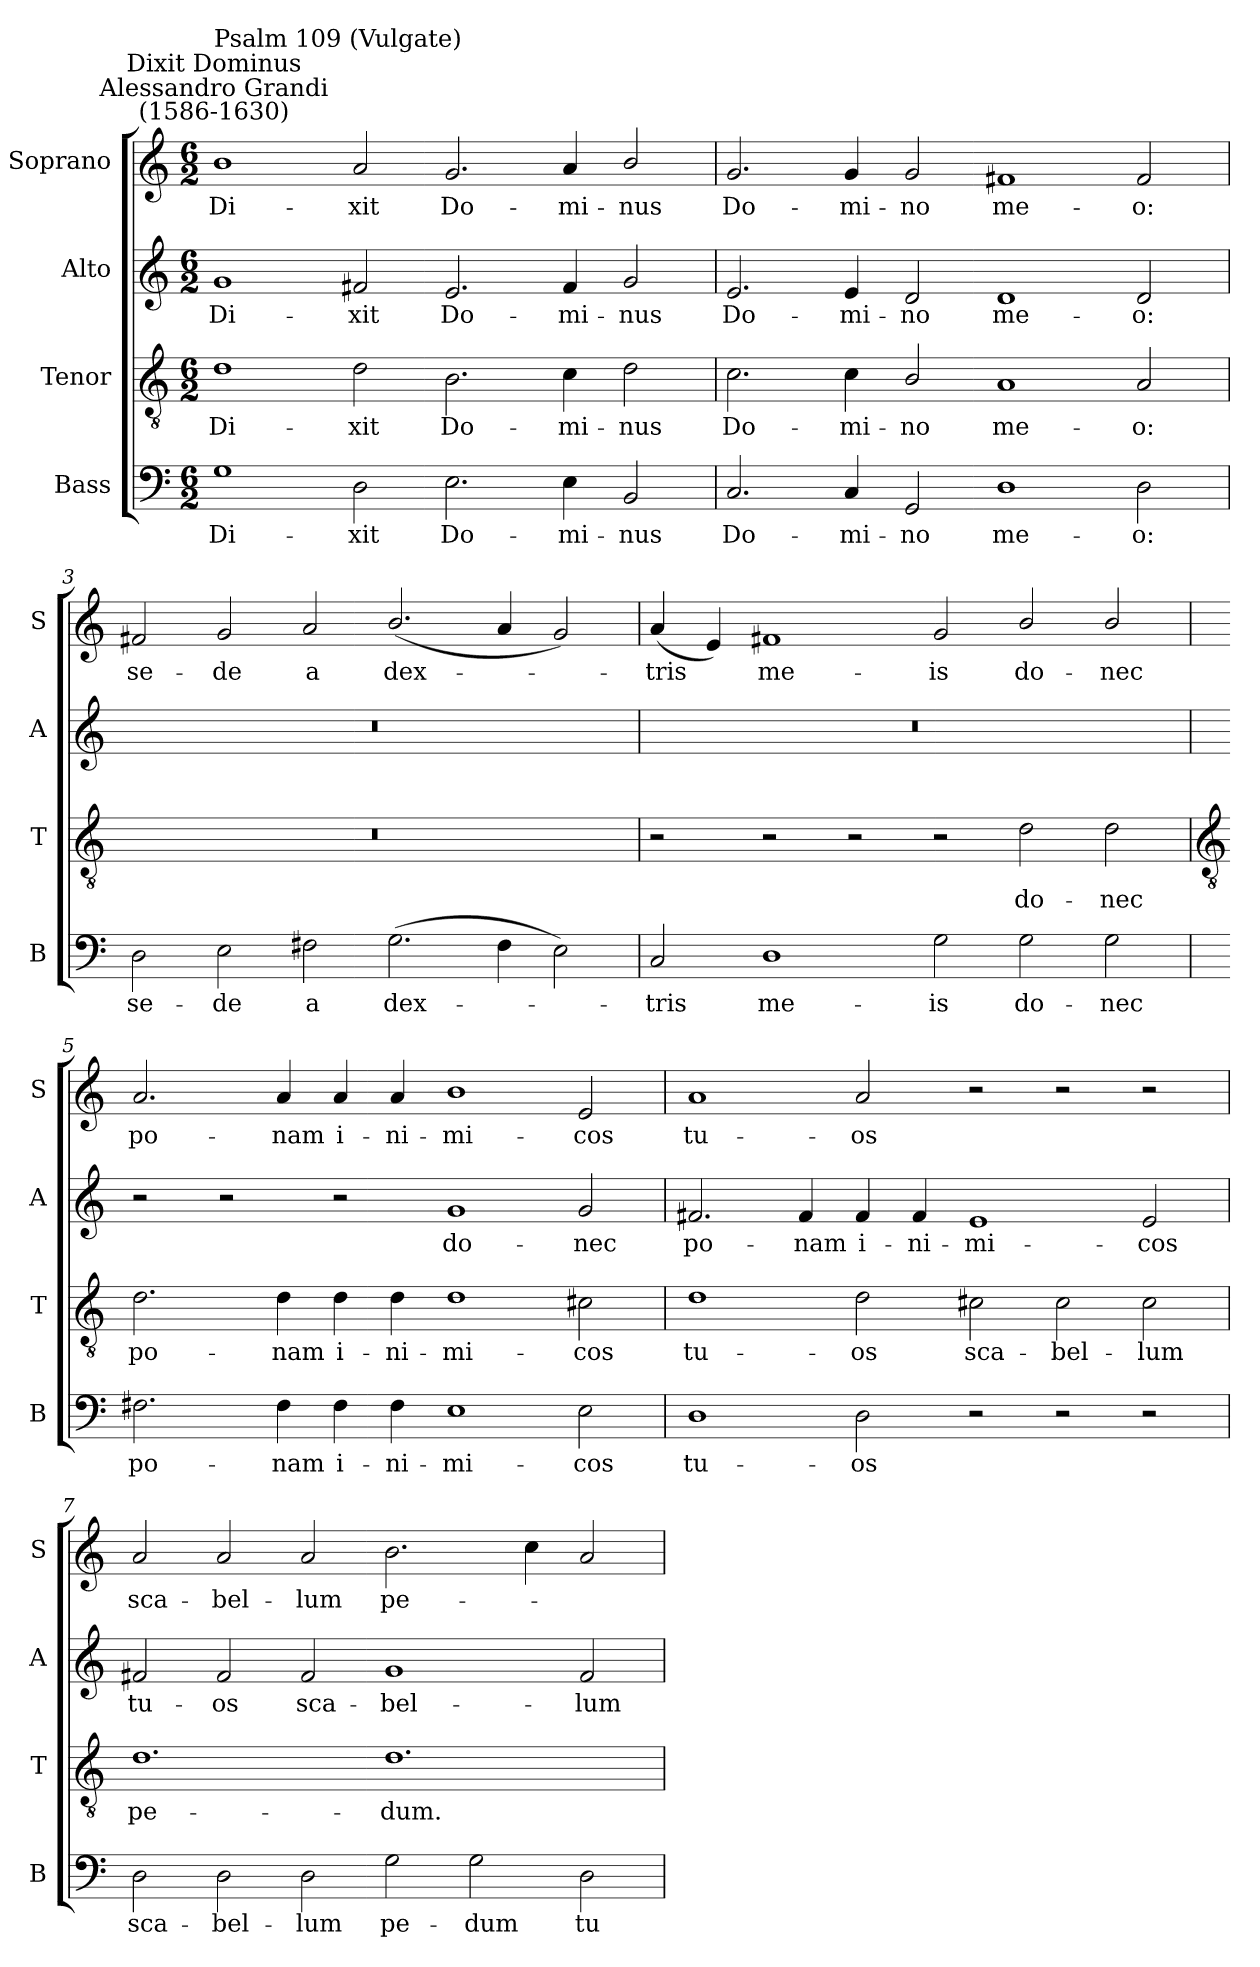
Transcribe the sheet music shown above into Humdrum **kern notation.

**kern	**text	**kern	**text	**kern	**text	**kern	**text
*part4	*part4	*part3	*part3	*part2	*part2	*part1	*part1
*staff4	*staff4	*staff3	*staff3	*staff2	*staff2	*staff1	*staff1
*I"Bass	*	*I"Tenor	*	*I"Alto	*	*I"Soprano	*
*I'B	*	*I'T	*	*I'A	*	*I'S	*
*clefF4	*	*clefGv2	*	*clefG2	*	*clefG2	*
*k[]	*	*k[]	*	*k[]	*	*k[]	*
*C:	*	*C:	*	*C:	*	*C:	*
*M6/2	*	*M6/2	*	*M6/2	*	*M6/2	*
=1	=1	=1	=1	=1	=1	=1	=1
!	!	!	!	!	!	!LO:TX:a:cj:t=Alessandro Grandi\n(1586-1630)	!
!	!	!	!	!	!	!LO:TX:a:cj:t=Dixit Dominus	!
!	!	!	!	!	!	!LO:TX:a:t=Psalm 109 (Vulgate)	!
!	!LO:LY:b	!	!LO:LY:b	!	!LO:LY:b	!	!LO:LY:b
1G	Di-	1d	Di-	1g	Di-	1b	Di-
!	!LO:LY:b	!	!LO:LY:b	!	!LO:LY:b	!	!LO:LY:b
2D	-xit	2d	-xit	2f#X	-xit	2a	-xit
!	!LO:LY:b	!	!LO:LY:b	!	!LO:LY:b	!	!LO:LY:b
2.E	Do-	2.B	Do-	2.e	Do-	2.g	Do-
!	!LO:LY:b	!	!LO:LY:b	!	!LO:LY:b	!	!LO:LY:b
4E	-mi-	4c	-mi-	4f#	-mi-	4a	-mi-
!	!LO:LY:b	!	!LO:LY:b	!	!LO:LY:b	!	!LO:LY:b
2BB	-nus	2d	-nus	2g	-nus	2b/	-nus
=2	=2	=2	=2	=2	=2	=2	=2
!	!LO:LY:b	!	!LO:LY:b	!	!LO:LY:b	!	!LO:LY:b
2.C	Do-	2.c	Do-	2.e	Do-	2.g	Do-
!	!LO:LY:b	!	!LO:LY:b	!	!LO:LY:b	!	!LO:LY:b
4C	-mi-	4c	-mi-	4e	-mi-	4g	-mi-
!	!LO:LY:b	!	!LO:LY:b	!	!LO:LY:b	!	!LO:LY:b
2GG	-no	2B/	-no	2d	-no	2g	-no
!	!LO:LY:b	!	!LO:LY:b	!	!LO:LY:b	!	!LO:LY:b
1D	me-	1A	me-	1d	me-	1f#X	me-
!	!LO:LY:b	!	!LO:LY:b	!	!LO:LY:b	!	!LO:LY:b
2D	-o:	2A	-o:	2d	-o:	2f#	-o:
=3	=3	=3	=3	=3	=3	=3	=3
!	!LO:LY:b	!LO:N:vis=0	!	!LO:N:vis=0	!	!	!LO:LY:b
2D	se-	0.r	.	0.r	.	2f#X	se-
!	!LO:LY:b	!	!	!	!	!	!LO:LY:b
2E	-de	.	.	.	.	2g	-de
!	!LO:LY:b	!	!	!	!	!	!LO:LY:b
2F#X	a	.	.	.	.	2a	a
!	!LO:LY:b	!	!	!	!	!	!LO:LY:b
(>2.G	dex-	.	.	.	.	(<2.b/	dex-
4F#	.	.	.	.	.	4a	.
2E)	.	.	.	.	.	2g)	.
=4	=4	=4	=4	=4	=4	=4	=4
!	!LO:LY:b	!	!	!LO:N:vis=0	!	!	!LO:LY:b
2C	tris	2r	.	0.r	.	(<4a	tris
.	.	.	.	.	.	4e)	.
!	!LO:LY:b	!	!	!	!	!	!LO:LY:b
1D	me-	2r	.	.	.	1f#X	me-
.	.	2r	.	.	.	.	.
!	!LO:LY:b	!	!	!	!	!	!LO:LY:b
2G	-is	2r	.	.	.	2g	-is
!	!LO:LY:b	!	!LO:LY:b	!	!	!	!LO:LY:b
2G	do-	2d	do-	.	.	2b/	do-
!	!LO:LY:b	!	!LO:LY:b	!	!	!	!LO:LY:b
2G	-nec	2d	-nec	.	.	2b/	-nec
!!LO:LB:g=z
=5	=5	=5	=5	=5	=5	=5	=5
*	*	*clefGv2	*	*	*	*	*
!	!LO:LY:b	!	!LO:LY:b	!	!	!	!LO:LY:b
2.F#X	po-	2.d	po-	2r	.	2.a	po-
.	.	.	.	2r	.	.	.
!	!LO:LY:b	!	!LO:LY:b	!	!	!	!LO:LY:b
4F#	-nam	4d	-nam	.	.	4a	-nam
!	!LO:LY:b	!	!LO:LY:b	!	!	!	!LO:LY:b
4F#	i-	4d	i-	2r	.	4a	i-
!	!LO:LY:b	!	!LO:LY:b	!	!	!	!LO:LY:b
4F#	-ni-	4d	-ni-	.	.	4a	-ni-
!	!LO:LY:b	!	!LO:LY:b	!	!LO:LY:b	!	!LO:LY:b
1E	-mi-	1d	-mi-	1g	do-	1b	-mi-
!	!LO:LY:b	!	!LO:LY:b	!	!LO:LY:b	!	!LO:LY:b
2E	-cos	2c#X	-cos	2g	-nec	2e	-cos
=6	=6	=6	=6	=6	=6	=6	=6
!	!LO:LY:b	!	!LO:LY:b	!	!LO:LY:b	!	!LO:LY:b
1D	tu-	1d	tu-	2.f#X	po-	1a	tu-
!	!	!	!	!	!LO:LY:b	!	!
.	.	.	.	4f#	-nam	.	.
!	!LO:LY:b	!	!LO:LY:b	!	!LO:LY:b	!	!LO:LY:b
2D	-os	2d	-os	4f#	i-	2a	-os
!	!	!	!	!	!LO:LY:b	!	!
.	.	.	.	4f#	-ni-	.	.
!	!	!	!LO:LY:b	!	!LO:LY:b	!	!
2r	.	2c#X	sca-	1e	-mi-	2r	.
!	!	!	!LO:LY:b	!	!	!	!
2r	.	2c#	-bel-	.	.	2r	.
!	!	!	!LO:LY:b	!	!LO:LY:b	!	!
2r	.	2c#	-lum	2e	-cos	2r	.
=7	=7	=7	=7	=7	=7	=7	=7
!	!LO:LY:b	!	!LO:LY:b	!	!LO:LY:b	!	!LO:LY:b
2D	sca-	1.d	pe-	2f#X	tu-	2a	sca-
!	!LO:LY:b	!	!	!	!LO:LY:b	!	!LO:LY:b
2D	-bel-	.	.	2f#	-os	2a	-bel-
!	!LO:LY:b	!	!	!	!LO:LY:b	!	!LO:LY:b
2D	-lum	.	.	2f#	sca-	2a	-lum
!	!LO:LY:b	!	!LO:LY:b	!	!LO:LY:b	!	!LO:LY:b
2G	pe-	1.d	-dum.	1g	-bel-	2.b	pe-
!	!LO:LY:b	!	!	!	!	!	!
2G	-dum	.	.	.	.	.	.
.	.	.	.	.	.	4cc	.
!	!LO:LY:b	!	!	!	!LO:LY:b	!	!
2D	tu-	.	.	2f#	-lum	2a	.
=	=	=	=	=	=	=	=
*-	*-	*-	*-	*-	*-	*-	*-
